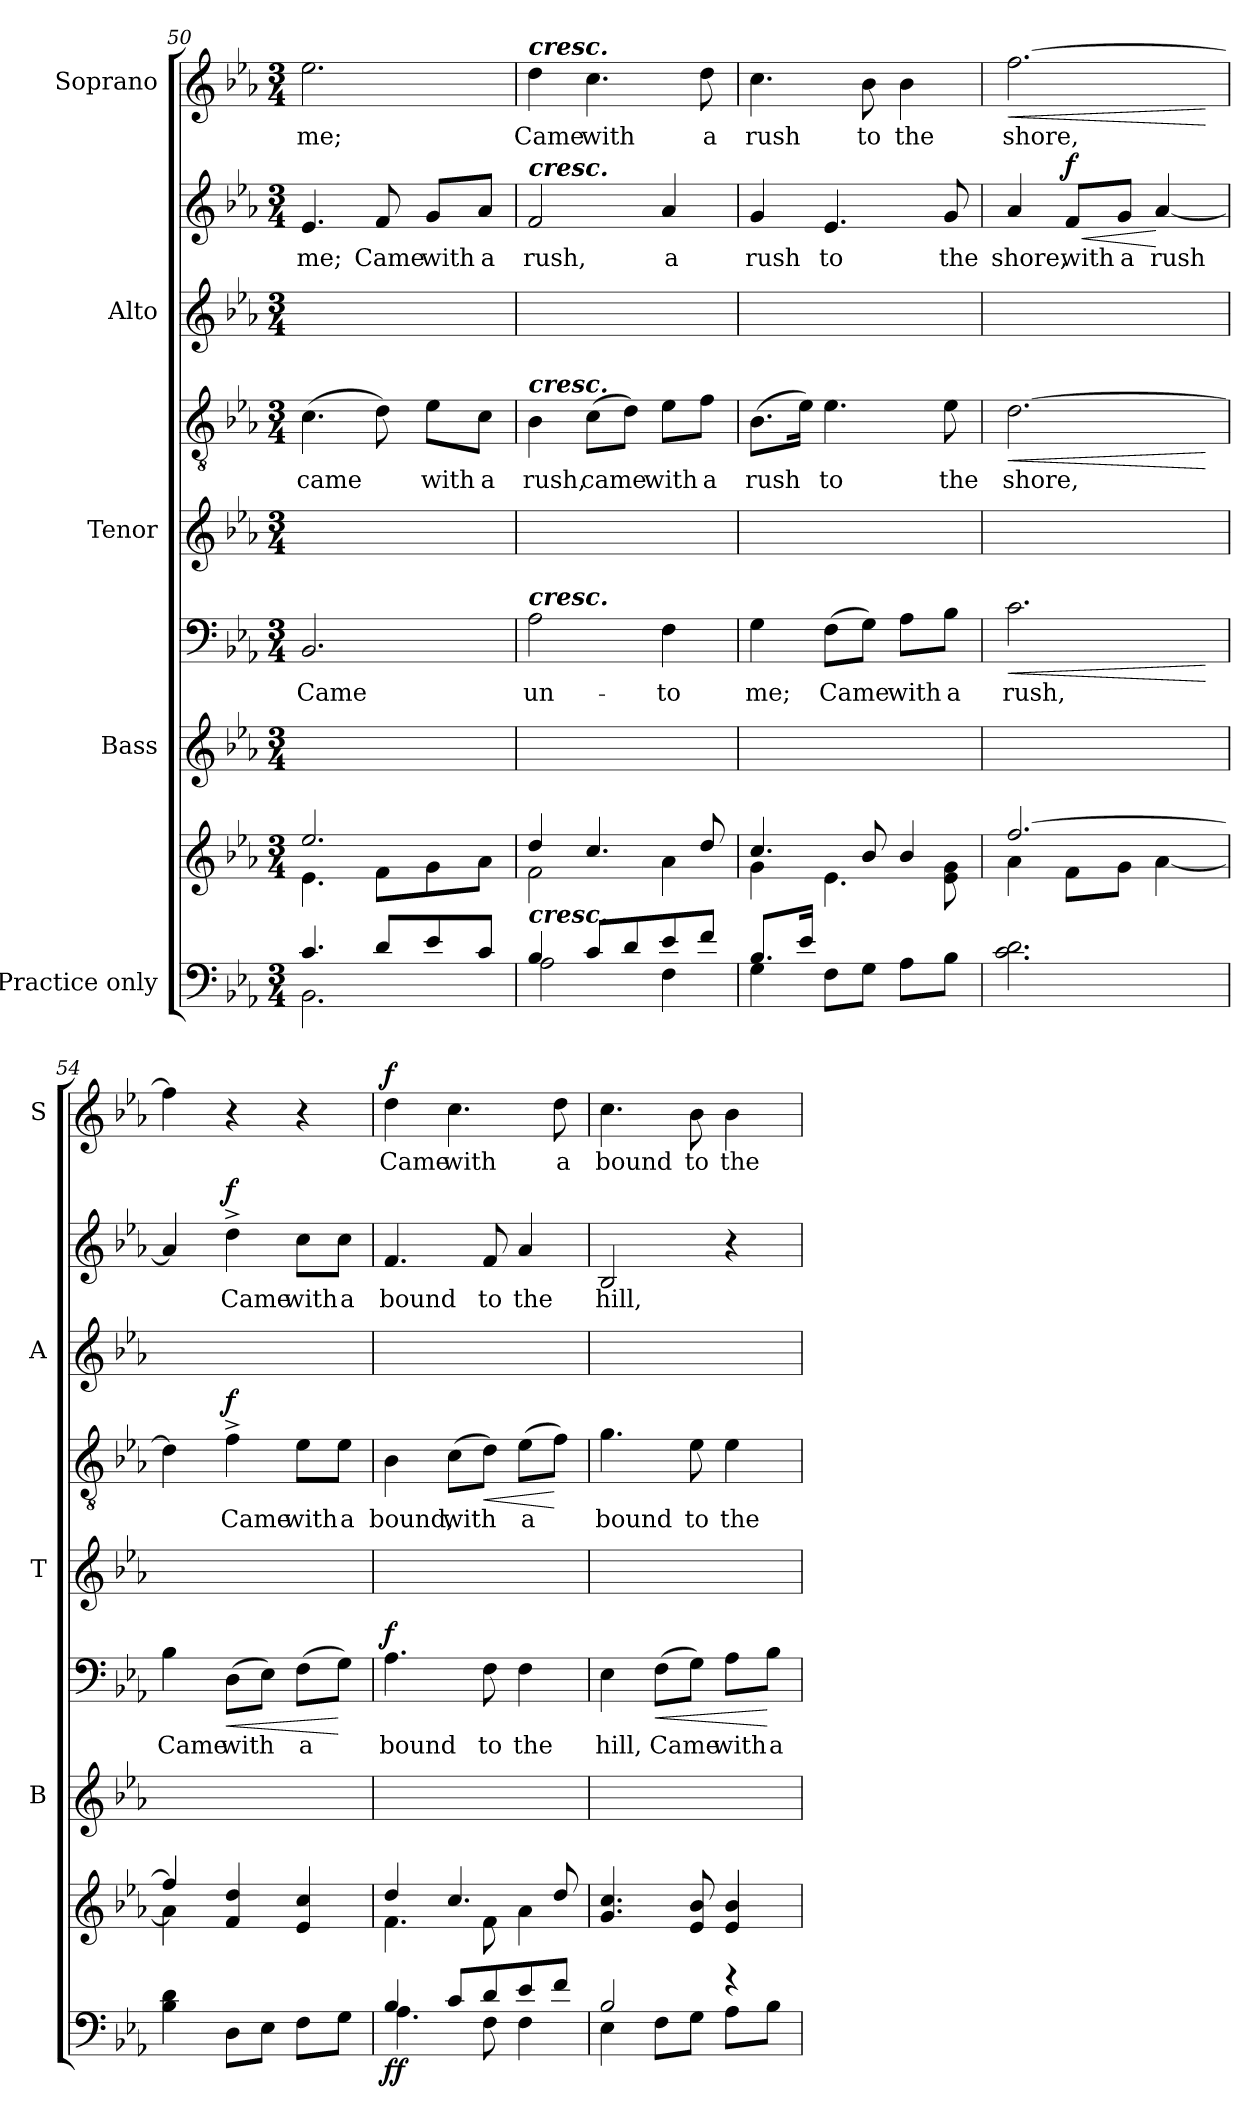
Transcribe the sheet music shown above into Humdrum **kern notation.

**kern	**kern	**dynam	**kern	**kern	**text	**dynam	**kern	**kern	**text	**dynam	**kern	**kern	**text	**dynam	**kern	**text	**dynam
*part5	*part5	*part5	*part4	*part4	*part4	*part4	*part3	*part3	*part3	*part3	*part2	*part2	*part2	*part2	*part1	*part1	*part1
*staff9	*staff8	*staff8/9	*staff7	*staff6	*staff6	*staff6/7	*staff5	*staff4	*staff4	*staff4/5	*staff3	*staff2	*staff2	*staff2/3	*staff1	*staff1	*staff1
*I"Practice only	*	*	*I"Bass	*	*	*	*I"Tenor	*	*	*	*I"Alto	*	*	*	*I"Soprano	*	*
*	*	*	*I'B	*	*	*	*I'T	*	*	*	*I'A	*	*	*	*I'S	*	*
*clefF4	*clefG2	*	*clefG2	*clefF4	*	*	*clefG2	*clefGv2	*	*	*clefG2	*clefG2	*	*	*clefG2	*	*
*k[b-e-a-]	*k[b-e-a-]	*	*k[b-e-a-]	*k[b-e-a-]	*	*	*k[b-e-a-]	*k[b-e-a-]	*	*	*k[b-e-a-]	*k[b-e-a-]	*	*	*k[b-e-a-]	*	*
*E-:	*E-:	*	*E-:	*E-:	*	*	*E-:	*E-:	*	*	*E-:	*E-:	*	*	*E-:	*	*
*M3/4	*M3/4	*	*M3/4	*M3/4	*	*	*M3/4	*M3/4	*	*	*M3/4	*M3/4	*	*	*M3/4	*	*
=50	=50	=50	=50	=50	=50	=50	=50	=50	=50	=50	=50	=50	=50	=50	=50	=50	=50
*^	*^	*	*	*	*	*	*	*	*	*	*	*	*	*	*	*	*
!	!	!	!	!	!	!	!LO:LY:b	!	!	!	!LO:LY:b	!	!	!	!LO:LY:b	!	!	!LO:LY:b	!
4.c/	2.BB-\	2.ee-/	4.e-\	.	2.ryy	2.BB-/	Came	.	2.ryy	(>4.c\	came	.	2.ryy	4.e-/	me;	.	2.ee-\	me;	.
!	!	!	!	!	!	!	!	!	!	!	!	!	!	!	!LO:LY:b	!	!	!	!
8d/L	.	.	8f\L	.	.	.	.	.	.	8d\)	.	.	.	8f/	Came	.	.	.	.
!	!	!	!	!	!	!	!	!	!	!	!LO:LY:b	!	!	!	!LO:LY:b	!	!	!	!
8e-/	.	.	8g\	.	.	.	.	.	.	8e-\L	with	.	.	8g/L	with	.	.	.	.
!	!	!	!	!	!	!	!	!	!	!	!LO:LY:b	!	!	!	!LO:LY:b	!	!	!	!
8c/J	.	.	8a-\J	.	.	.	.	.	.	8c\J	a	.	.	8a-/J	a	.	.	.	.
!!LO:PB:g=z
=51	=51	=51	=51	=51	=51	=51	=51	=51	=51	=51	=51	=51	=51	=51	=51	=51	=51	=51	=51
!	!	!	!	!	!	!	!	!	!	!	!	!	!	!	!	!	!LO:TX:a:Bi:t=cresc.	!	!
!	!	!	!	!	!	!	!	!	!	!	!	!	!	!LO:TX:a:Bi:t=cresc.	!	!	!	!	!
!	!	!	!	!	!	!	!	!	!	!LO:TX:a:Bi:t=cresc.	!	!	!	!	!	!	!	!	!
!	!	!	!	!	!	!LO:TX:a:Bi:t=cresc.	!	!	!	!	!	!	!	!	!	!	!	!	!
!LO:TX:a:Bi:t=cresc.	!	!	!	!	!	!	!	!	!	!	!	!	!	!	!	!	!	!	!
!	!	!	!	!	!	!	!LO:LY:b	!	!	!	!LO:LY:b	!	!	!	!LO:LY:b	!	!	!LO:LY:b	!
4B-/	2A-\	4dd/	2f\	.	2.ryy	2A-\	un-	.	2.ryy	4B-\	rush,	.	2.ryy	2f/	rush,	.	4dd\	Came	.
!	!	!	!	!	!	!	!	!	!	!	!LO:LY:b	!	!	!	!	!	!	!LO:LY:b	!
8c/L	.	4.cc/	.	.	.	.	.	.	.	(>8c\L	came	.	.	.	.	.	4.cc\	with	.
8d/	.	.	.	.	.	.	.	.	.	8d\J)	.	.	.	.	.	.	.	.	.
!	!	!	!	!	!	!	!LO:LY:b	!	!	!	!LO:LY:b	!	!	!	!LO:LY:b	!	!	!	!
8e-/	4F\	.	4a-\	.	.	4F\	-to	.	.	8e-\L	with	.	.	4a-/	a	.	.	.	.
!	!	!	!	!	!	!	!	!	!	!	!LO:LY:b	!	!	!	!	!	!	!LO:LY:b	!
8f/J	.	8dd/	.	.	.	.	.	.	.	8f\J	a	.	.	.	.	.	8dd\	a	.
=52	=52	=52	=52	=52	=52	=52	=52	=52	=52	=52	=52	=52	=52	=52	=52	=52	=52	=52	=52
!	!	!	!	!	!	!	!LO:LY:b	!	!	!	!LO:LY:b	!	!	!	!LO:LY:b	!	!	!LO:LY:b	!
8.B-/L	4G\	4.cc/	4g\	.	2.ryy	4G\	me;	.	2.ryy	(>8.B-\L	rush	.	2.ryy	4g/	rush	.	4.cc\	rush	.
16e-/Jk	.	.	.	.	.	.	.	.	.	16e-\Jk)	.	.	.	.	.	.	.	.	.
!	!	!	!	!	!	!	!LO:LY:b	!	!	!	!LO:LY:b	!	!	!	!LO:LY:b	!	!	!	!
2ryy	8F\L	.	4.e-\	.	.	(>8F\L	Came	.	.	4.e-\	to	.	.	4.e-/	to	.	.	.	.
!	!	!	!	!	!	!	!	!	!	!	!	!	!	!	!	!	!	!LO:LY:b	!
.	8G\J	8b-/	.	.	.	8G\J)	.	.	.	.	.	.	.	.	.	.	8b-\	to	.
!	!	!	!	!	!	!	!LO:LY:b	!	!	!	!	!	!	!	!	!	!	!LO:LY:b	!
.	8A-\L	4b-/	.	.	.	8A-\L	with	.	.	.	.	.	.	.	.	.	4b-\	the	.
!	!	!	!	!	!	!	!LO:LY:b	!	!	!	!LO:LY:b	!	!	!	!LO:LY:b	!	!	!	!
.	8B-\J	.	8e-\ 8g\	.	.	8B-\J	a	.	.	8e-\	the	.	.	8g/	the	.	.	.	.
=53	=53	=53	=53	=53	=53	=53	=53	=53	=53	=53	=53	=53	=53	=53	=53	=53	=53	=53	=53
!	!	!	!	!	!	!	!LO:LY:b	!LO:HP:b	!	!	!LO:LY:b	!LO:HP:b	!	!	!LO:LY:b	!	!	!LO:LY:b	!LO:HP:b
2ryy	2.c\ 2.d\	[2.ff/	4a-\	.	2.ryy	2.c\	rush,	<	2.ryy	[2.d\	shore,	<	2.ryy	4a-/	shore,	.	[2.ff\	shore,	<
!	!	!	!	!	!	!	!	!	!	!	!	!	!	!	!LO:LY:b	!LO:HP:b	!	!	!
!	!	!	!	!	!	!	!	!	!	!	!	!	!	!	!	!LO:DY:n=1:b	!	!	!
.	.	.	8f\L	.	.	.	.	.	.	.	.	.	.	8f/L	with	< f	.	.	.
!	!	!	!	!	!	!	!	!	!	!	!	!	!	!	!LO:LY:b	!	!	!	!
.	.	.	8g\J	.	.	.	.	.	.	.	.	.	.	8g/J	a	.	.	.	.
!	!	!	!	!	!	!	!	!	!	!	!	!	!	!	!LO:LY:b	!	!	!	!
16ryy	.	.	[4a-\	.	.	.	.	.	.	.	.	.	.	[4a-/	rush	[	.	.	.
8.ryy	.	.	.	.	.	.	.	.	.	.	.	.	.	.	.	.	.	.	.
*v	*v	*	*	*	*	*	*	*	*	*	*	*	*	*	*	*	*	*	*
*	*v	*v	*	*	*	*	*	*	*	*	*	*	*	*	*	*	*	*
.	.	.	.	.	.	[	.	.	.	[	.	.	.	.	.	.	[
=54	=54	=54	=54	=54	=54	=54	=54	=54	=54	=54	=54	=54	=54	=54	=54	=54	=54
*^	*^	*	*	*	*	*	*	*	*	*	*	*	*	*	*	*	*
!	!	!	!	!	!	!	!LO:LY:b	!	!	!	!	!	!	!	!	!	!	!	!
2ryy	4B-\ 4d\	4ff/]	4a-\]	.	2.ryy	4B-\	Came	.	2.ryy	4d\]	.	.	2.ryy	4a-/]	.	.	4ff\]	.	.
!	!	!	!	!	!	!	!LO:LY:b	!LO:HP:b	!	!	!LO:LY:b	!LO:DY:b	!	!	!LO:LY:b	!LO:DY:b	!	!	!
.	8D\L	2ryy	4f/ 4dd/	.	.	(>8D\L	with	<	.	4f^\	Came	f	.	4dd^\	Came	f	4r	.	.
.	8E-\J	.	.	.	.	8E-\J)	.	.	.	.	.	.	.	.	.	.	.	.	.
!	!	!	!	!	!	!	!LO:LY:b	!	!	!	!LO:LY:b	!	!	!	!LO:LY:b	!	!	!	!
8ryy	8F\L	.	4e-/ 4cc/	.	.	(>8F\L	a	.	.	8e-\L	with	.	.	8cc\L	with	.	4r	.	.
!	!	!	!	!	!	!	!	!	!	!	!LO:LY:b	!	!	!	!LO:LY:b	!	!	!	!
8ryy	8G\J	.	.	.	.	8G\J)	.	[	.	8e-\J	a	.	.	8cc\J	a	.	.	.	.
!!LO:PB:g=z
=55	=55	=55	=55	=55	=55	=55	=55	=55	=55	=55	=55	=55	=55	=55	=55	=55	=55	=55	=55
!	!	!	!	!LO:DY:b=2	!	!	!LO:LY:b	!	!	!	!LO:LY:b	!	!	!	!LO:LY:b	!	!	!LO:LY:b	!
!	!	!	!	!LO:DY:n=1:b	!	!	!	!LO:DY:b	!	!	!	!	!	!	!	!	!	!	!LO:DY:b
4B-/	4.A-\	4dd/	4.f\	f f	2.ryy	4.A-\	bound	f	2.ryy	4B-\	bound,	.	2.ryy	4.f/	bound	.	4dd\	Came	f
!	!	!	!	!	!	!	!	!	!	!	!LO:LY:b	!	!	!	!	!	!	!LO:LY:b	!
8c/L	.	4.cc/	.	.	.	.	.	.	.	(>8c\L	with	.	.	.	.	.	4.cc\	with	.
!	!	!	!	!	!	!	!LO:LY:b	!	!	!	!	!LO:HP:b	!	!	!LO:LY:b	!	!	!	!
8d/	8F\	.	8f\	.	.	8F\	to	.	.	8d\J)	.	<	.	8f/	to	.	.	.	.
!	!	!	!	!	!	!	!LO:LY:b	!	!	!	!LO:LY:b	!	!	!	!LO:LY:b	!	!	!	!
8e-/	4F\	.	4a-\	.	.	4F\	the	.	.	(>8e-\L	a	.	.	4a-/	the	.	.	.	.
!	!	!	!	!	!	!	!	!	!	!	!	!	!	!	!	!	!	!LO:LY:b	!
8f/J	.	8dd/	.	.	.	.	.	.	.	8f\J)	.	[	.	.	.	.	8dd\	a	.
=56	=56	=56	=56	=56	=56	=56	=56	=56	=56	=56	=56	=56	=56	=56	=56	=56	=56	=56	=56
!	!	!	!	!	!	!	!LO:LY:b	!	!	!	!LO:LY:b	!	!	!	!LO:LY:b	!	!	!LO:LY:b	!
2B-/	4E-\	4.g/ 4.cc/	2.ryy	.	2.ryy	4E-\	hill,	.	2.ryy	4.g\	bound	.	2.ryy	2B-/	hill,	.	4.cc\	bound	.
!	!	!	!	!	!	!	!LO:LY:b	!LO:HP:b	!	!	!	!	!	!	!	!	!	!	!
.	8F\L	.	.	.	.	(>8F\L	Came	<	.	.	.	.	.	.	.	.	.	.	.
!	!	!	!	!	!	!	!	!	!	!	!LO:LY:b	!	!	!	!	!	!	!LO:LY:b	!
.	8G\J	8e-/ 8b-/	.	.	.	8G\J)	.	.	.	8e-\	to	.	.	.	.	.	8b-\	to	.
!	!	!	!	!	!	!	!LO:LY:b	!	!	!	!LO:LY:b	!	!	!	!	!	!	!LO:LY:b	!
4r	8A-\L	4e-/ 4b-/	.	.	.	8A-\L	with	.	.	4e-\	the	.	.	4r	.	.	4b-\	the	.
!	!	!	!	!	!	!	!LO:LY:b	!	!	!	!	!	!	!	!	!	!	!	!
.	8B-\J	.	.	.	.	8B-\J	a	[	.	.	.	.	.	.	.	.	.	.	.
*v	*v	*	*	*	*	*	*	*	*	*	*	*	*	*	*	*	*	*	*
*	*v	*v	*	*	*	*	*	*	*	*	*	*	*	*	*	*	*	*
=	=	=	=	=	=	=	=	=	=	=	=	=	=	=	=	=	=
*-	*-	*-	*-	*-	*-	*-	*-	*-	*-	*-	*-	*-	*-	*-	*-	*-	*-
